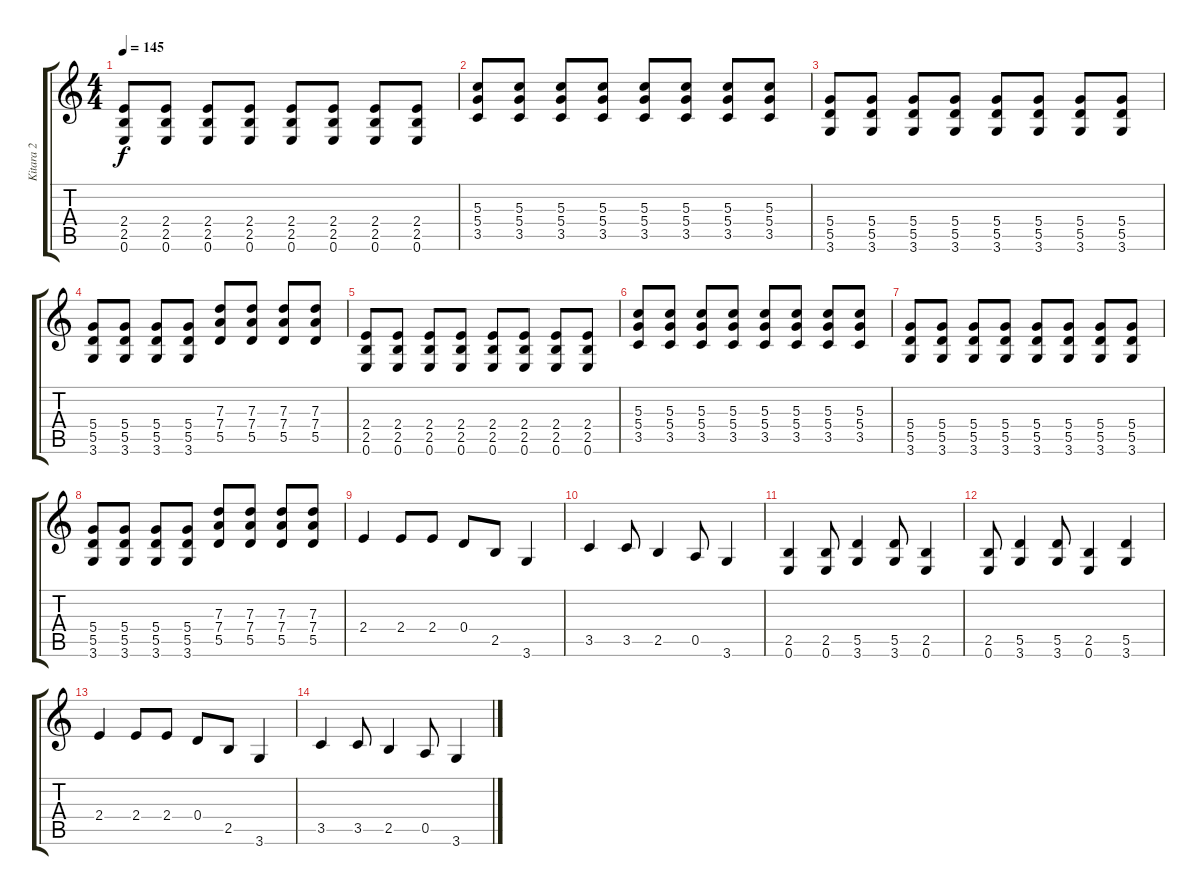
\track ("Kitara 2" "Kitara 2") {instrument overdrivenguitar}
\staff {score tabs}
\tuning (E4 B3 G3 D3 A2 E2) {hide}
\ts (4 4)
\tempo 145
\clef g2
\ks c
(2.4 2.5 0.6).8{dy f} (2.4 2.5 0.6).8 (2.4 2.5 0.6).8 (2.4 2.5 0.6).8 (2.4 2.5 0.6).8 (2.4 2.5 0.6).8 (2.4 2.5 0.6).8 (2.4 2.5 0.6).8 |
(5.3 5.4 3.5).8 (5.3 5.4 3.5).8 (5.3 5.4 3.5).8 (5.3 5.4 3.5).8 (5.3 5.4 3.5).8 (5.3 5.4 3.5).8 (5.3 5.4 3.5).8 (5.3 5.4 3.5).8 |
(5.4 5.5 3.6).8 (5.4 5.5 3.6).8 (5.4 5.5 3.6).8 (5.4 5.5 3.6).8 (5.4 5.5 3.6).8 (5.4 5.5 3.6).8 (5.4 5.5 3.6).8 (5.4 5.5 3.6).8 |
(5.4 5.5 3.6).8 (5.4 5.5 3.6).8 (5.4 5.5 3.6).8 (5.4 5.5 3.6).8 (7.3 7.4 5.5).8 (7.3 7.4 5.5).8 (7.3 7.4 5.5).8 (7.3 7.4 5.5).8 |
(2.4 2.5 0.6).8 (2.4 2.5 0.6).8 (2.4 2.5 0.6).8 (2.4 2.5 0.6).8 (2.4 2.5 0.6).8 (2.4 2.5 0.6).8 (2.4 2.5 0.6).8 (2.4 2.5 0.6).8 |
(5.3 5.4 3.5).8 (5.3 5.4 3.5).8 (5.3 5.4 3.5).8 (5.3 5.4 3.5).8 (5.3 5.4 3.5).8 (5.3 5.4 3.5).8 (5.3 5.4 3.5).8 (5.3 5.4 3.5).8 |
(5.4 5.5 3.6).8 (5.4 5.5 3.6).8 (5.4 5.5 3.6).8 (5.4 5.5 3.6).8 (5.4 5.5 3.6).8 (5.4 5.5 3.6).8 (5.4 5.5 3.6).8 (5.4 5.5 3.6).8 |
(5.4 5.5 3.6).8 (5.4 5.5 3.6).8 (5.4 5.5 3.6).8 (5.4 5.5 3.6).8 (7.3 7.4 5.5).8 (7.3 7.4 5.5).8 (7.3 7.4 5.5).8 (7.3 7.4 5.5).8 |
2.4.4 2.4.8 2.4.8 0.4.8 2.5.8 3.6.4 |
3.5.4 3.5.8 2.5.4 0.5.8 3.6.4 |
(2.5 0.6).4 (2.5 0.6).8 (5.5 3.6).4 (5.5 3.6).8 (2.5 0.6).4 |
(2.5 0.6).8 (5.5 3.6).4 (5.5 3.6).8 (2.5 0.6).4 (5.5 3.6).4 |
2.4.4 2.4.8 2.4.8 0.4.8 2.5.8 3.6.4 |
3.5.4 3.5.8 2.5.4 0.5.8 3.6.4
